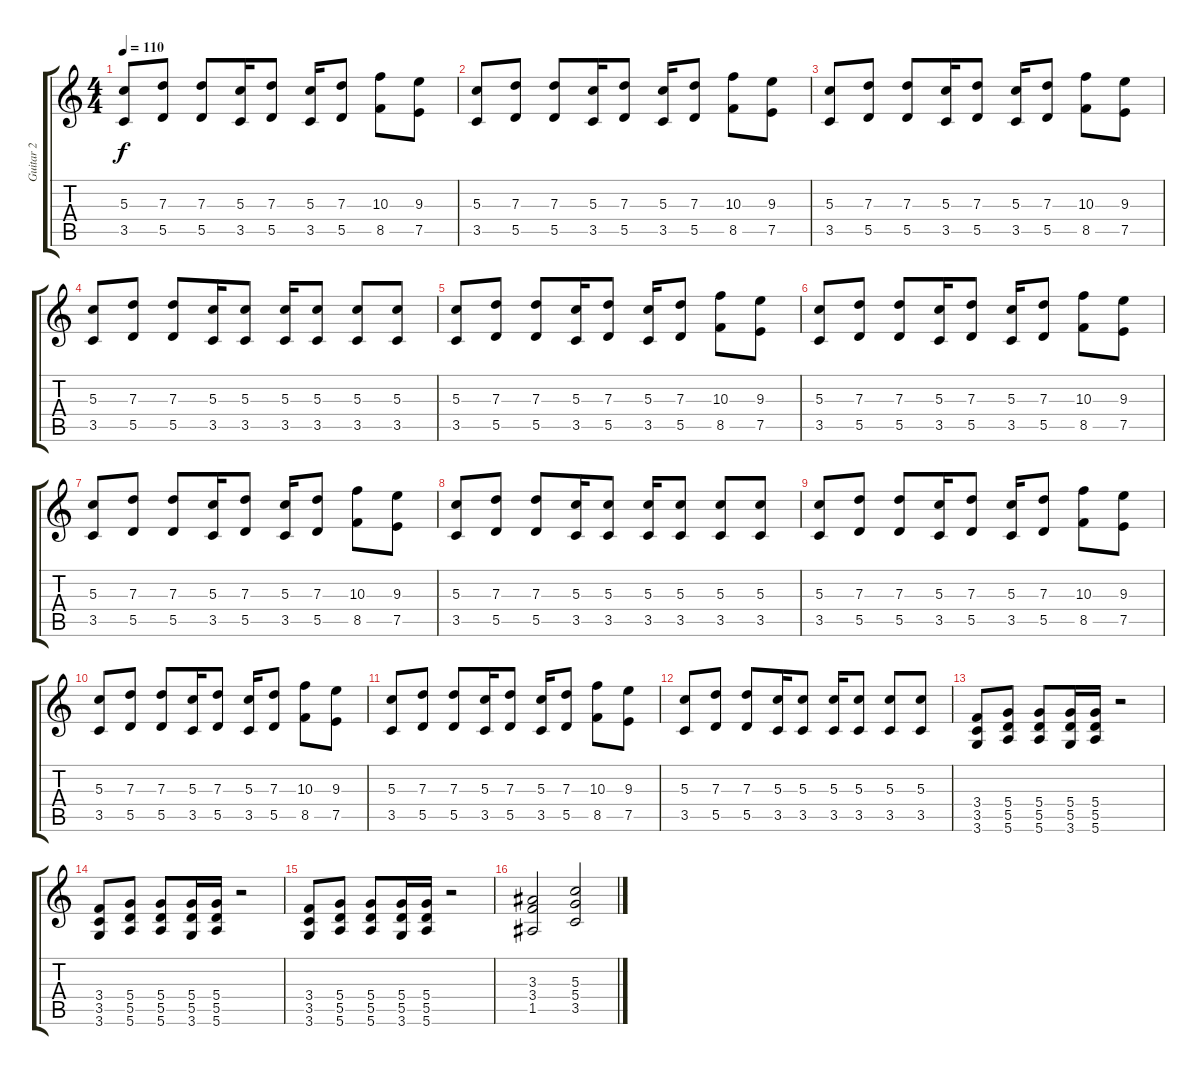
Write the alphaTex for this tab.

\track ("Guitar 2" "Guitar 2") {instrument distortionguitar}
\staff {score tabs}
\tuning (E4 B3 G3 D3 A2 E2) {hide}
\ts (4 4)
\tempo 110
\clef g2
\ks c
(5.3 3.5).8{dy f instrument distortionguitar} (7.3 5.5).8 (7.3 5.5).8 (5.3 3.5).16 (7.3 5.5).8 (5.3 3.5).16 (7.3 5.5).8 (10.3 8.5).8 (9.3 7.5).8 |
(5.3 3.5).8 (7.3 5.5).8 (7.3 5.5).8 (5.3 3.5).16 (7.3 5.5).8 (5.3 3.5).16 (7.3 5.5).8 (10.3 8.5).8 (9.3 7.5).8 |
(5.3 3.5).8 (7.3 5.5).8 (7.3 5.5).8 (5.3 3.5).16 (7.3 5.5).8 (5.3 3.5).16 (7.3 5.5).8 (10.3 8.5).8 (9.3 7.5).8 |
(5.3 3.5).8 (7.3 5.5).8 (7.3 5.5).8 (5.3 3.5).16 (5.3 3.5).8 (5.3 3.5).16 (5.3 3.5).8 (5.3 3.5).8 (5.3 3.5).8 |
(5.3 3.5).8 (7.3 5.5).8 (7.3 5.5).8 (5.3 3.5).16 (7.3 5.5).8 (5.3 3.5).16 (7.3 5.5).8 (10.3 8.5).8 (9.3 7.5).8 |
(5.3 3.5).8 (7.3 5.5).8 (7.3 5.5).8 (5.3 3.5).16 (7.3 5.5).8 (5.3 3.5).16 (7.3 5.5).8 (10.3 8.5).8 (9.3 7.5).8 |
(5.3 3.5).8 (7.3 5.5).8 (7.3 5.5).8 (5.3 3.5).16 (7.3 5.5).8 (5.3 3.5).16 (7.3 5.5).8 (10.3 8.5).8 (9.3 7.5).8 |
(5.3 3.5).8 (7.3 5.5).8 (7.3 5.5).8 (5.3 3.5).16 (5.3 3.5).8 (5.3 3.5).16 (5.3 3.5).8 (5.3 3.5).8 (5.3 3.5).8 |
(5.3 3.5).8 (7.3 5.5).8 (7.3 5.5).8 (5.3 3.5).16 (7.3 5.5).8 (5.3 3.5).16 (7.3 5.5).8 (10.3 8.5).8 (9.3 7.5).8 |
(5.3 3.5).8 (7.3 5.5).8 (7.3 5.5).8 (5.3 3.5).16 (7.3 5.5).8 (5.3 3.5).16 (7.3 5.5).8 (10.3 8.5).8 (9.3 7.5).8 |
(5.3 3.5).8 (7.3 5.5).8 (7.3 5.5).8 (5.3 3.5).16 (7.3 5.5).8 (5.3 3.5).16 (7.3 5.5).8 (10.3 8.5).8 (9.3 7.5).8 |
(5.3 3.5).8 (7.3 5.5).8 (7.3 5.5).8 (5.3 3.5).16 (5.3 3.5).8 (5.3 3.5).16 (5.3 3.5).8 (5.3 3.5).8 (5.3 3.5).8 |
(3.4 3.5 3.6).8 (5.4 5.5 5.6).8 (5.4 5.5 5.6).8 (5.4 5.5 3.6).16 (5.4 5.5 5.6).16 r.2 |
(3.4 3.5 3.6).8 (5.4 5.5 5.6).8 (5.4 5.5 5.6).8 (5.4 5.5 3.6).16 (5.4 5.5 5.6).16 r.2 |
(3.4 3.5 3.6).8 (5.4 5.5 5.6).8 (5.4 5.5 5.6).8 (5.4 5.5 3.6).16 (5.4 5.5 5.6).16 r.2 |
(3.3 3.4 1.5).2 (5.3 5.4 3.5).2
